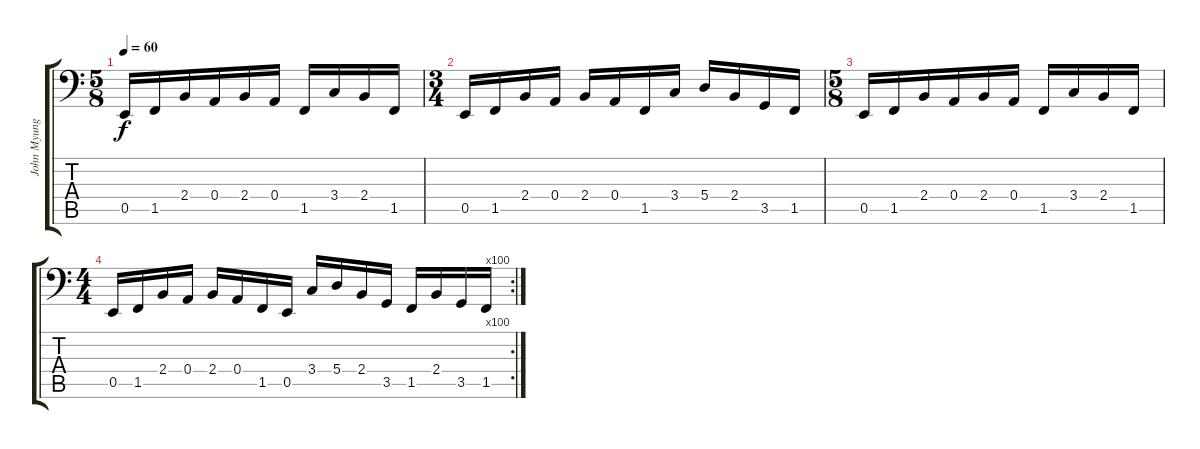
\track ("John Myung" "John Myung") {instrument electricbassfinger}
\staff {score tabs}
\tuning (C3 G2 D2 A1 E1 B0) {hide}
\ts (5 8)
\tempo 60
\clef f4
\ks c
0.5.16{dy f} 1.5.16 2.4.16 0.4.16 2.4.16 0.4.16 1.5.16 3.4.16 2.4.16 1.5.16 |
\ts (3 4)
0.5.16 1.5.16 2.4.16 0.4.16 2.4.16 0.4.16 1.5.16 3.4.16 5.4.16 2.4.16 3.5.16 1.5.16 |
\ts (5 8)
0.5.16 1.5.16 2.4.16 0.4.16 2.4.16 0.4.16 1.5.16 3.4.16 2.4.16 1.5.16 |
\rc 100
\ts (4 4)
0.5.16 1.5.16 2.4.16 0.4.16 2.4.16 0.4.16 1.5.16 0.5.16 3.4.16 5.4.16 2.4.16 3.5.16 1.5.16 2.4.16 3.5.16 1.5.16
